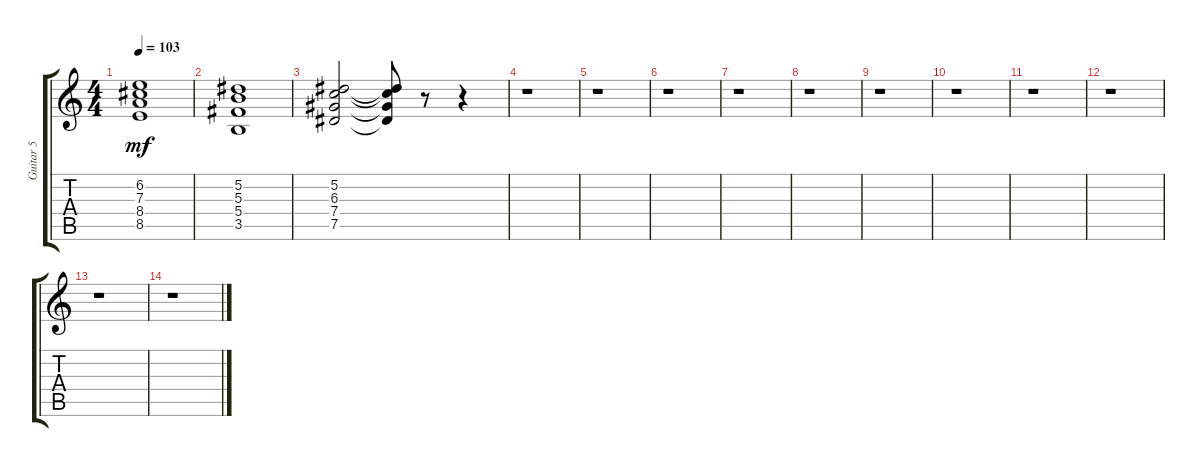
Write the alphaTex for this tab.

\track ("Guitar 5" "Guitar 5") {instrument electricguitarclean}
\staff {score tabs}
\tuning (Eb4 Bb3 Gb3 Db3 Ab2 Db2) {hide}
\ts (4 4)
\tempo 103
\clef g2
\ks c
(6.2 7.3 8.4 8.5).1{dy mf} |
(5.2 5.3 5.4 3.5).1 |
(5.2 6.3 7.4 7.5).2 (5.2{t} 6.3{t} 7.4{t} 7.5{t}).8 r.8 r.4 |
r.1 |
r.1 |
r.1 |
r.1 |
r.1 |
r.1 |
r.1 |
r.1 |
r.1 |
r.1 |
r.1
